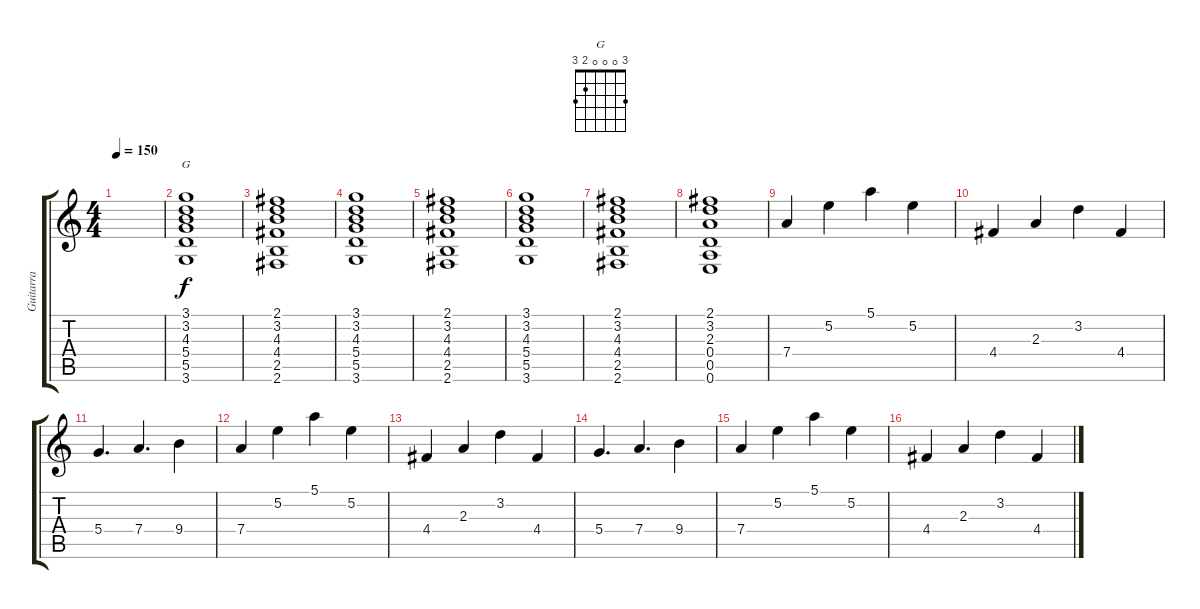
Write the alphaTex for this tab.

\track ("Guitarra" "Guitarra") {instrument acousticguitarsteel}
\staff {score tabs}
\tuning (E4 B3 G3 D3 A2 E2) {hide}
\chord ("G" 3 0 0 0 2 3)
\ts (4 4)
\tempo 150
\clef g2
\ks c
|
(3.1 3.2 4.3 5.4 5.5 3.6).1{ch "G"} |
(2.1 3.2 4.3 4.4 2.5 2.6).1 |
(3.1 3.2 4.3 5.4 5.5 3.6).1 |
(2.1 3.2 4.3 4.4 2.5 2.6).1 |
(3.1 3.2 4.3 5.4 5.5 3.6).1 |
(2.1 3.2 4.3 4.4 2.5 2.6).1 |
(2.1 3.2 2.3 0.4 0.5 0.6).1 |
7.4.4 5.2.4 5.1.4 5.2.4 |
4.4.4 2.3.4 3.2.4 4.4.4 |
5.4.4{d} 7.4.4{d} 9.4.4 |
7.4.4 5.2.4 5.1.4 5.2.4 |
4.4.4 2.3.4 3.2.4 4.4.4 |
5.4.4{d} 7.4.4{d} 9.4.4 |
7.4.4 5.2.4 5.1.4 5.2.4 |
4.4.4 2.3.4 3.2.4 4.4.4
